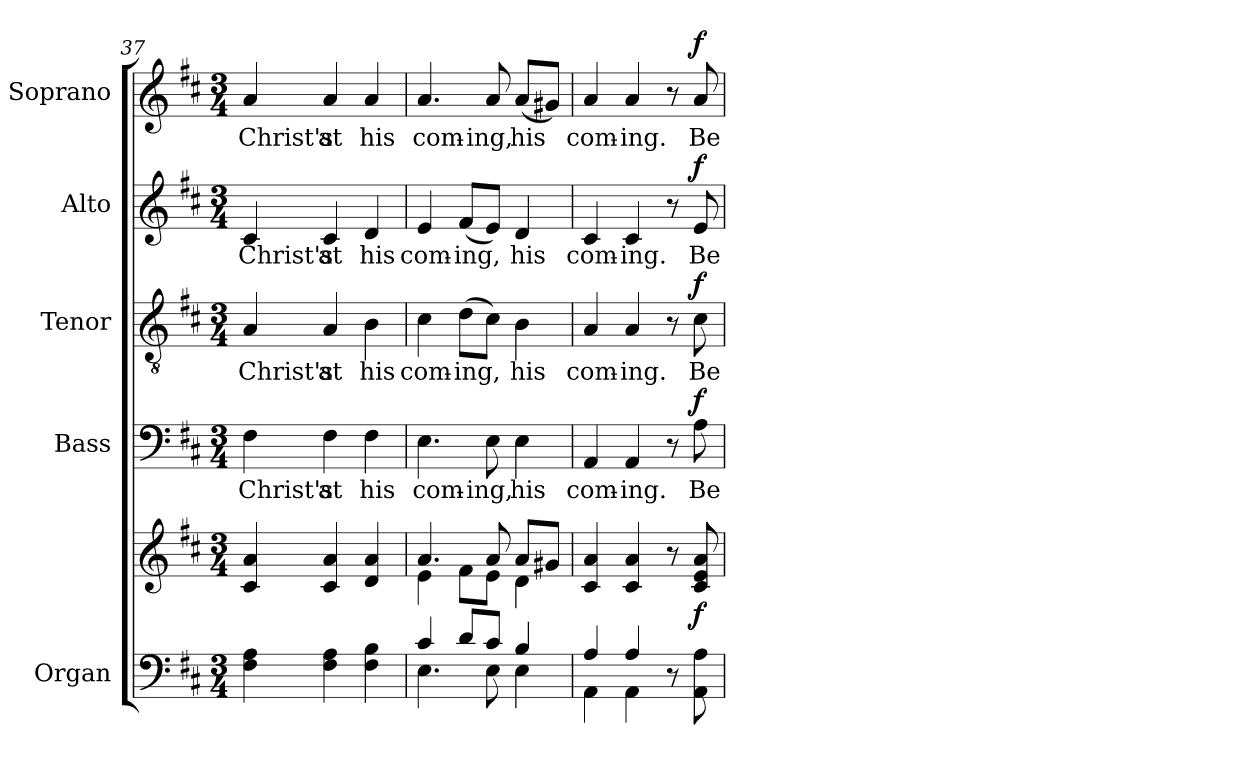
**kern	**kern	**dynam	**kern	**text	**dynam	**kern	**text	**dynam	**kern	**text	**dynam	**kern	**text	**dynam
*part5	*part5	*part5	*part4	*part4	*part4	*part3	*part3	*part3	*part2	*part2	*part2	*part1	*part1	*part1
*staff6	*staff5	*staff5/6	*staff4	*staff4	*staff4	*staff3	*staff3	*staff3	*staff2	*staff2	*staff2	*staff1	*staff1	*staff1
*I"Organ	*	*	*I"Bass	*	*	*I"Tenor	*	*	*I"Alto	*	*	*I"Soprano	*	*
*I'Org.	*	*	*I'B.	*	*	*I'T.	*	*	*I'A.	*	*	*I'S.	*	*
*clefF4	*clefG2	*	*clefF4	*	*	*clefGv2	*	*	*clefG2	*	*	*clefG2	*	*
*	*	*	*	*	*	*ITrd7c12	*	*	*	*	*	*	*	*
*k[f#c#]	*k[f#c#]	*	*k[f#c#]	*	*	*k[f#c#]	*	*	*k[f#c#]	*	*	*k[f#c#]	*	*
*D:	*D:	*	*D:	*	*	*D:	*	*	*D:	*	*	*D:	*	*
*M3/4	*M3/4	*	*M3/4	*	*	*M3/4	*	*	*M3/4	*	*	*M3/4	*	*
=37	=37	=37	=37	=37	=37	=37	=37	=37	=37	=37	=37	=37	=37	=37
!	!	!	!	!LO:LY:b:color=#000000	!	!	!	!	!	!	!	!	!	!
!	!	!	!	!	!	!	!LO:LY:b:color=#000000	!	!	!	!	!	!	!
!	!	!	!	!	!	!	!	!	!	!LO:LY:b:color=#000000	!	!	!	!
!	!	!	!	!	!	!	!	!	!	!	!	!	!LO:LY:b:color=#000000	!
4F#i\ 4Ai	4c#i/ 4ai	.	4F#i\	Christ's	.	4AAi/	Christ's	.	4c#i/	Christ's	.	4ai/	Christ's	.
!	!	!	!	!LO:LY:b:color=#000000	!	!	!	!	!	!	!	!	!	!
!	!	!	!	!	!	!	!LO:LY:b:color=#000000	!	!	!	!	!	!	!
!	!	!	!	!	!	!	!	!	!	!LO:LY:b:color=#000000	!	!	!	!
!	!	!	!	!	!	!	!	!	!	!	!	!	!LO:LY:b:color=#000000	!
4F#i\ 4Ai	4c#i/ 4ai	.	4F#i\	at	.	4AAi/	at	.	4c#i/	at	.	4ai/	at	.
!	!	!	!	!LO:LY:b:color=#000000	!	!	!	!	!	!	!	!	!	!
!	!	!	!	!	!	!	!LO:LY:b:color=#000000	!	!	!	!	!	!	!
!	!	!	!	!	!	!	!	!	!	!LO:LY:b:color=#000000	!	!	!	!
!	!	!	!	!	!	!	!	!	!	!	!	!	!LO:LY:b:color=#000000	!
4F#i\ 4Bi	4di/ 4ai	.	4F#i\	his	.	4BBi\	his	.	4di/	his	.	4ai/	his	.
!!LO:LB:g=z
=38	=38	=38	=38	=38	=38	=38	=38	=38	=38	=38	=38	=38	=38	=38
*^	*^	*	*	*	*	*	*	*	*	*	*	*	*	*
!	!	!	!	!	!	!LO:LY:b:color=#000000	!	!	!	!	!	!	!	!	!	!
!	!	!	!	!	!	!	!	!	!LO:LY:b:color=#000000	!	!	!	!	!	!	!
!	!	!	!	!	!	!	!	!	!	!	!	!LO:LY:b:color=#000000	!	!	!	!
!	!	!	!	!	!	!	!	!	!	!	!	!	!	!	!LO:LY:b:color=#000000	!
4c#i/	4.Ei\	4.ai/	4ei\	.	4.Ei\	com-	.	4C#i\	com-	.	4ei/	com-	.	4.ai/	com-	.
!	!	!	!	!	!	!	!	!	!LO:LY:b:color=#000000	!	!	!	!	!	!	!
!	!	!	!	!	!	!	!	!	!	!	!	!LO:LY:b:color=#000000	!	!	!	!
8di/L	.	.	8f#i\L	.	.	.	.	(8Di\L	-ing,	.	(8f#i/L	-ing,	.	.	.	.
!	!	!	!	!	!	!LO:LY:b:color=#000000	!	!	!	!	!	!	!	!	!	!
!	!	!	!	!	!	!	!	!	!	!	!	!	!	!	!LO:LY:b:color=#000000	!
8c#i/J	8Ei\	8ai/	8ei\J	.	8Ei\	-ing,	.	8C#i\J)	.	.	8ei/J)	.	.	8ai/	-ing,	.
!	!	!	!	!	!	!LO:LY:b:color=#000000	!	!	!	!	!	!	!	!	!	!
!	!	!	!	!	!	!	!	!	!LO:LY:b:color=#000000	!	!	!	!	!	!	!
!	!	!	!	!	!	!	!	!	!	!	!	!LO:LY:b:color=#000000	!	!	!	!
!	!	!	!	!	!	!	!	!	!	!	!	!	!	!	!LO:LY:b:color=#000000	!
4Bi/	4Ei\	8ai/L	4di\	.	4Ei\	his	.	4BBi\	his	.	4di/	his	.	(8ai/L	his	.
.	.	8g#Xi/J	.	.	.	.	.	.	.	.	.	.	.	8g#Xi/J)	.	.
*	*	*v	*v	*	*	*	*	*	*	*	*	*	*	*	*	*
=39	=39	=39	=39	=39	=39	=39	=39	=39	=39	=39	=39	=39	=39	=39	=39
!	!	!	!	!	!LO:LY:b:color=#000000	!	!	!	!	!	!	!	!	!	!
!	!	!	!	!	!	!	!	!LO:LY:b:color=#000000	!	!	!	!	!	!	!
!	!	!	!	!	!	!	!	!	!	!	!LO:LY:b:color=#000000	!	!	!	!
!	!	!	!	!	!	!	!	!	!	!	!	!	!	!LO:LY:b:color=#000000	!
4Ai/	4AAi\	4c#i/ 4ai	.	4AAi/	com-	.	4AAi/	com-	.	4c#i/	com-	.	4ai/	com-	.
!	!	!	!	!	!LO:LY:b:color=#000000	!	!	!	!	!	!	!	!	!	!
!	!	!	!	!	!	!	!	!LO:LY:b:color=#000000	!	!	!	!	!	!	!
!	!	!	!	!	!	!	!	!	!	!	!LO:LY:b:color=#000000	!	!	!	!
!	!	!	!	!	!	!	!	!	!	!	!	!	!	!LO:LY:b:color=#000000	!
4Ai/	4AAi\	4c#i/ 4ai	.	4AAi/	-ing.	.	4AAi/	-ing.	.	4c#i/	-ing.	.	4ai/	-ing.	.
4ryy	8r	8r	.	8r	.	.	8r	.	.	8r	.	.	8r	.	.
!	!	!	!	!	!LO:LY:b:color=#000000	!	!	!	!	!	!	!	!	!	!
!	!	!	!	!	!	!	!	!LO:LY:b:color=#000000	!	!	!	!	!	!	!
!	!	!	!	!	!	!	!	!	!	!	!LO:LY:b:color=#000000	!	!	!	!
!	!	!	!	!	!	!	!	!	!	!	!	!	!	!LO:LY:b:color=#000000	!
.	8AAi\ 8Ai	8c#i/ 8ei 8ai	f	8Ai\	Be-	f	8C#i\	Be-	f	8ei/	Be-	f	8ai/	Be-	f
*v	*v	*	*	*	*	*	*	*	*	*	*	*	*	*	*
=	=	=	=	=	=	=	=	=	=	=	=	=	=	=
*-	*-	*-	*-	*-	*-	*-	*-	*-	*-	*-	*-	*-	*-	*-
